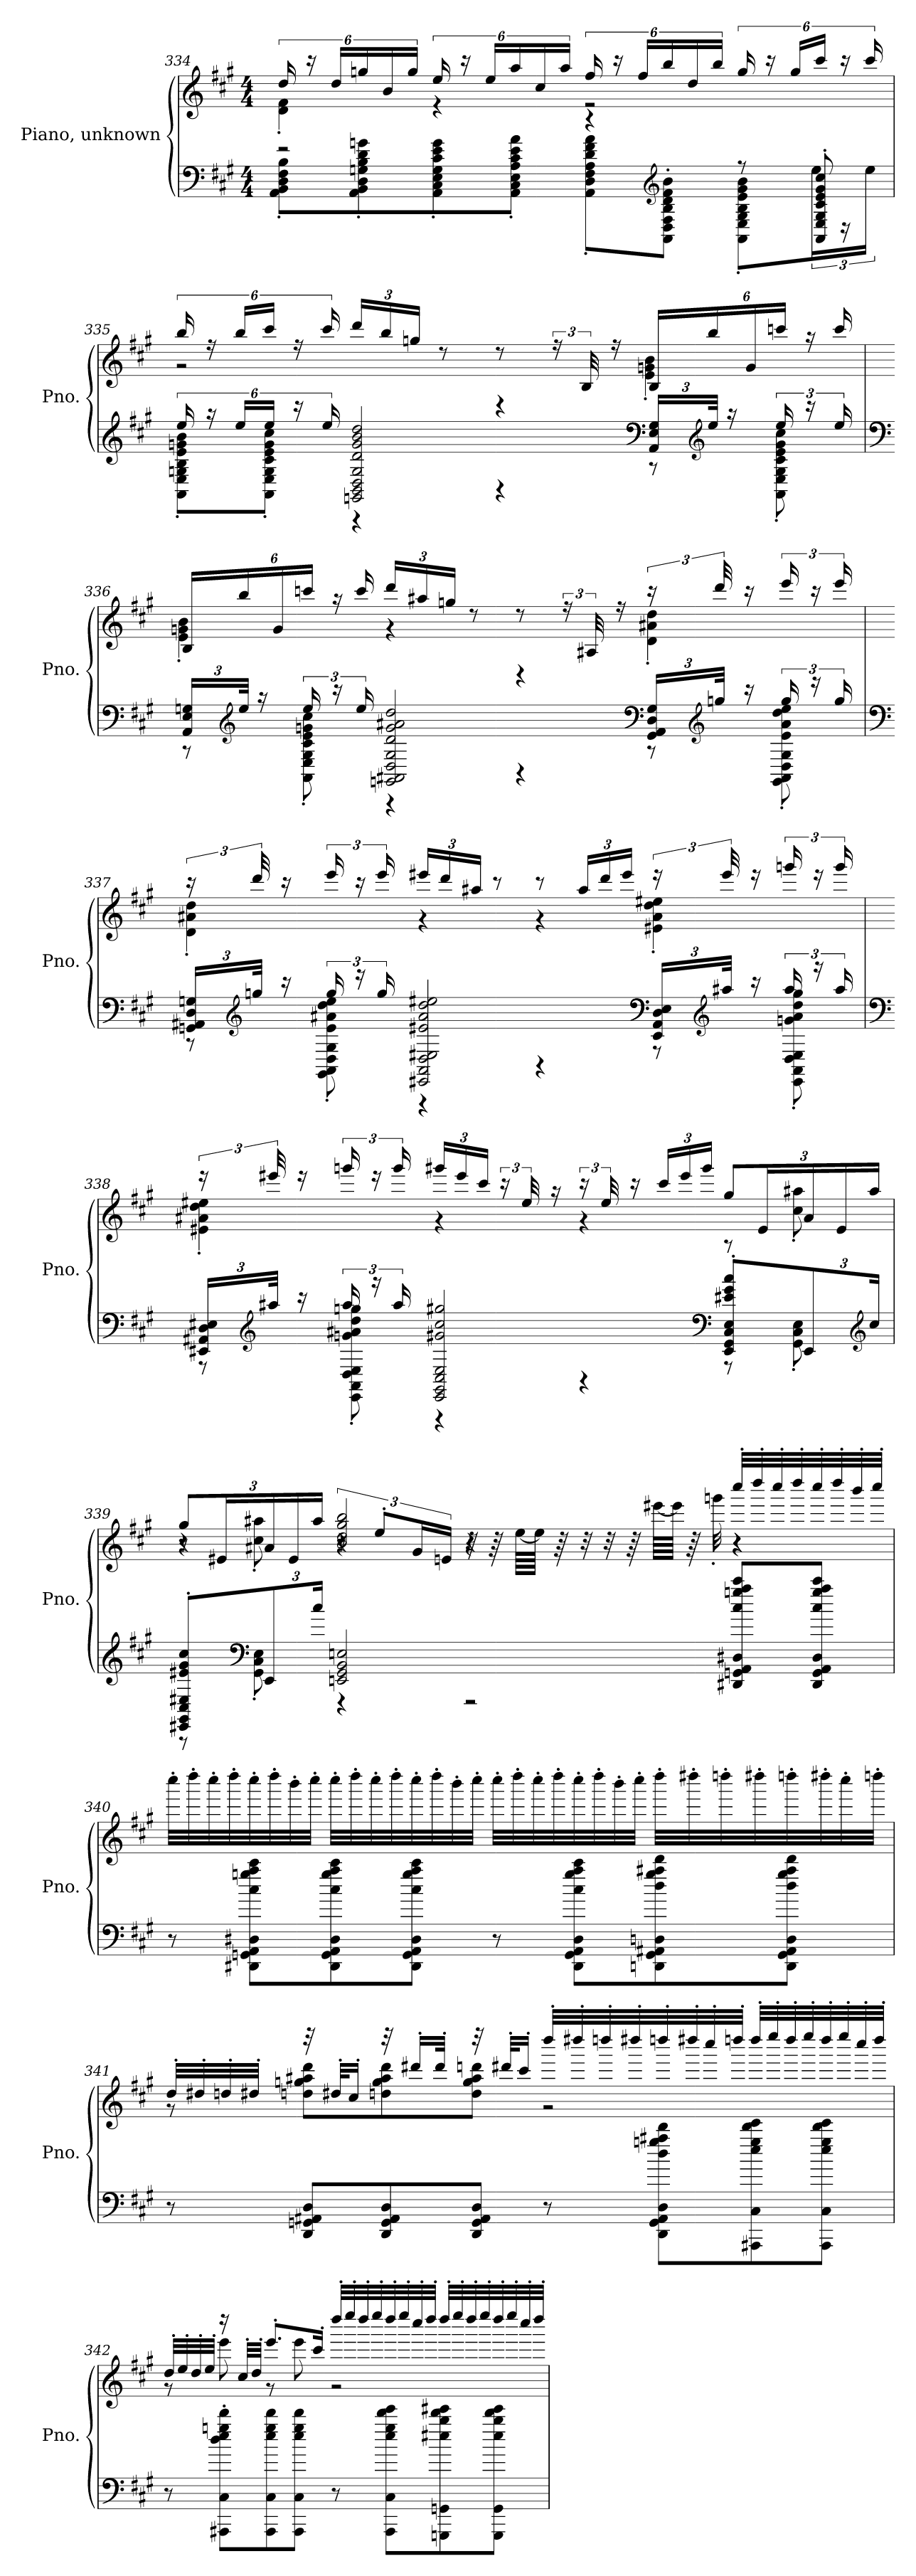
**kern	**kern
*part1	*part1
*staff2	*staff1
*I"Piano, unknown	*
*I'Pno.	*
!!LO:PB:g=z
*clefF4	*clefG2
*k[f#c#g#]	*k[f#c#g#]
*M4/4	*M4/4
=334	=334
*^	*^
2r	8AA\' 8BB\' 8D\' 8F#\' 8B\'L	24dd/	4d\' 4f#\'
.	.	24r	.
.	.	24dd/LL	.
*	*	*Xbrackettup	*
.	8AA\' 8BB\' 8D\' 8Gn\' 8B\' 8d\' 8gn\'	24ggn/	.
.	.	24b/	.
.	.	24gg/JJ	.
*	*	*brackettup	*
.	8AA\' 8C#\' 8E\' 8G\' 8c#\' 8e\' 8g\'	24ee/	4r
.	.	24r	.
.	.	24ee/LL	.
*	*	*Xbrackettup	*
.	8AA\' 8C#\' 8E\' 8A\' 8c#\' 8e\' 8a\'J	24aa/	.
.	.	24cc#/	.
.	.	24aa/JJ	.
*	*	*brackettup	*
4r	8AA\' 8D\' 8F#\' 8A\' 8d\' 8f#\' 8a\'L	24ff#/	2r
.	.	24r	.
.	.	24ff#/LL	.
*clefG2	*	*	*
*	*	*Xbrackettup	*
.	8AA\' 8D\' 8F#\' 8B\' 8d\' 8f#\' 8b\'J	24bb/	.
.	.	24dd/	.
.	.	24bb/JJ	.
*	*	*brackettup	*
8r	8AA\' 8E\' 8G\' 8B\' 8e\' 8g\' 8b\'L	24gg/	.
.	.	24r	.
.	.	24gg/LL	.
8AA/' 8E/' 8G/' 8c#/' 8e/' 8g/' 8cc#/'	24ee\Jk	24ccc#/JJ	.
.	24r	24r	.
.	24ee\	24ccc#/	.
!!LO:LB:g=z	!!
=335	=335	=335	=335
24ee/	8AA\' 8E\' 8Gn\' 8B\' 8e\' 8gn\' 8b\'L	24bb/	2r
24r	.	24r	.
24ee/LL	.	24bb/LL	.
24ee/JJ	8AA\' 8E\' 8G\' 8c#\' 8e\' 8g\' 8cc#\'J	24ccc#/JJ	.
24r	.	24r	.
24ee/	.	24ccc#/	.
*	*	*Xbrackettup	*
2GGn/ 2BB/ 2D/ 2G/ 2d/ 2g/ 2b/ 2dd/	4r	24ddd/LL	.
.	.	24bb/	.
.	.	24ggn/JJ	.
.	.	8r	.
.	4r	8r	4r
*	*	*brackettup	*
.	.	24r	.
.	.	48B/	.
.	.	16r	.
*clefF4	*	*	*
*Xbrackettup	*	*Xbrackettup	*
24AA/ 24E/ 24G/LL	8r	24B/LL	4e\' 4gn\' 4b\'
*clefG2	*	*	*
48ee/JJk	.	24bb/	.
16r	.	.	.
.	.	24g/	.
*brackettup	*	*brackettup	*
24ee/	8AA\' 8E\' 8G\' 8c#\' 8e\' 8g\' 8cc#\'	24cccn/JJ	.
24r	.	24r	.
24ee/	.	24ccc/	.
!!LO:LB:g=z	!!
=336	=336	=336	=336
*clefF4	*	*	*
*Xbrackettup	*	*Xbrackettup	*
24AA/ 24E/ 24Gn/LL	8r	24B/LL	4e\' 4gn\' 4b\'
*clefG2	*	*	*
48ee/JJk	.	24bb/	.
16r	.	.	.
.	.	24g/	.
*brackettup	*	*brackettup	*
24ee/	8AA\' 8E\' 8G\' 8c#\' 8e\' 8gn\' 8cc#\'	24cccn/JJ	.
24r	.	24r	.
24ee/	.	24ccc/	.
*	*	*Xbrackettup	*
2GGn/ 2AA#X/ 2D/ 2G/ 2d/ 2g/ 2a#X/ 2dd/	4r	24ddd/LL	4r
.	.	24aa#X/	.
.	.	24ggn/JJ	.
.	.	8r	.
.	4r	8r	4r
*	*	*brackettup	*
.	.	24r	.
.	.	48A#X/	.
.	.	16r	.
*clefF4	*	*	*
*Xbrackettup	*	*	*
24GG/ 24AA#/ 24D/ 24G/LL	8r	24r	4d\' 4a#X\' 4dd\'
*clefG2	*	*	*
48ggn/JJk	.	48ddd/	.
16r	.	16r	.
*brackettup	*	*	*
24gg/	8GG\' 8AA#\' 8D\' 8G\' 8e\' 8a#\' 8dd\' 8ee\'	24eee/	.
24r	.	24r	.
24gg/	.	24eee/	.
!!LO:LB:g=z	!!
=337	=337	=337	=337
*clefF4	*	*	*
*Xbrackettup	*	*	*
24GGn/ 24AA#X/ 24D/ 24Gn/LL	8r	24r	4d\' 4a#X\' 4dd\'
*clefG2	*	*	*
48ggn/JJk	.	48ddd/	.
16r	.	16r	.
*brackettup	*	*	*
24gg/	8GG\' 8AA#\' 8D\' 8G\' 8e\' 8a#X\' 8dd\' 8ee\'	24eee/	.
24r	.	24r	.
24gg/	.	24eee/	.
*	*	*Xbrackettup	*
2EE#X/ 2AA#/ 2D/ 2E#X/ 2e#X/ 2a#/ 2dd/ 2ee#X/	4r	24eee#X/LL	4r
.	.	24ddd/	.
.	.	24aa#X/JJ	.
.	.	8r	.
.	4r	8r	4r
.	.	24aa#/LL	.
.	.	24ddd/	.
.	.	24eee#/JJ	.
*clefF4	*	*	*
*Xbrackettup	*	*brackettup	*
24EE#/ 24AA#/ 24D/ 24E#/LL	8r	24r	4e#X\' 4a#\' 4dd\' 4ee#X\'
*clefG2	*	*	*
48aa#X/JJk	.	48eee#/	.
16r	.	16r	.
*brackettup	*	*	*
24aa#/	8EE#\' 8AA#\' 8D\' 8E#\' 8gn\' 8a#\' 8dd\' 8gg\'	24gggn/	.
24r	.	24r	.
24aa#/	.	24ggg/	.
!!LO:LB:g=z	!!
=338	=338	=338	=338
*clefF4	*	*	*
*Xbrackettup	*	*	*
24EE#X/ 24AA#X/ 24D/ 24E#X/LL	8r	24r	4e#X\' 4a#X\' 4dd\' 4ee#X\'
*clefG2	*	*	*
48aa#X/JJk	.	48eee#X/	.
16r	.	16r	.
*brackettup	*	*	*
24aa#/	8EE#\' 8AA#\' 8D\' 8E#\' 8gn\' 8a#X\' 8dd\' 8ggn\'	24gggn/	.
24r	.	24r	.
24aa#/	.	24ggg/	.
*	*	*Xbrackettup	*
2EE#/ 2GG#/ 2C#/ 2E#/ 2g#X/ 2cc#/ 2gg#X/	4r	24ggg#X/LL	4r
.	.	24eee#/	.
.	.	24ccc#/JJ	.
*	*	*brackettup	*
.	.	24r	.
.	.	48ee#/	.
.	.	16r	.
.	4r	24r	4r
.	.	48ee#/	.
.	.	16r	.
*	*	*Xbrackettup	*
.	.	24ccc#/LL	.
.	.	24eee#/	.
.	.	24ggg#/JJ	.
*clefF4	*	*	*
8EE#/' 8GG#/' 8C#/' 8E#/' 8e#X/' 8g#/' 8cc#/'L	8r	12gg#/L	8r
.	.	24e#/L	.
*Xbrackettup	*	*	*
12EE#/	8GG#\' 8C#\' 8E#\'	24a#/	8cc#\' 8aa#X\'
.	.	24e#/	.
*clefG2	*	*	*
24cc#/Jk	.	24aa#/JJ	.
!!LO:LB:g=z
=339	=339	=339	=339
*	*	*	*^
8EE#X/' 8GG#/' 8C#/' 8E#X/' 8e#X/' 8g#/' 8cc#/'L	8r	12gg#/L	8r	4r
.	.	24e#X/L	.	.
*clefF4	*	*	*	*
12EE#/	8GG#\' 8C#\' 8E#\'	24a#X/	8cc#\' 8aa#X\'	.
.	.	24e#/	.	.
24cc#/Jk	.	24aa#/JJ	.	.
*	*	*brackettup	*	*
2EEn/ 2GG#/ 2BB/ 2En/	4r	12r	4r	2b/ 2dd/ 2gg#/ 2bb/
.	.	12ee'/L	.	.
.	.	24g#/L	.	.
.	.	24en/JJ	.	.
.	2r	4r	32r	.
.	.	.	64r	.
.	.	.	[64ee\LLLL	.
.	.	.	64ee\JJJJ]	.
.	.	.	64r	.
.	.	.	32r	.
.	.	.	32r	.
.	.	.	64r	.
.	.	.	[64eee#X\LLLL	.
.	.	.	64eee#\JJJJ]	.
.	.	.	64r	.
.	.	.	32gggn'\	.
8DD#X/ 8GGn/ 8AA/ 8D#X/ 8cc#/ 8ggn/ 8aa/ 8ccc#/L	.	32cccc#'/LLL	4r	4r
.	.	32dddd'/	.	.
.	.	32cccc#'/	.	.
.	.	32dddd'/	.	.
8DD#/ 8GG/ 8AA/ 8D#/ 8cc#/ 8gg/ 8aa/ 8ccc#/J	.	32cccc#'/	.	.
.	.	32dddd'/	.	.
.	.	32bbb'/	.	.
.	.	32cccc#'/JJJ	.	.
*v	*v	*	*	*
*	*v	*v	*v
!!LO:PB:g=z
=340	=340
8r	32cccc#'\LLL
.	32dddd'\
.	32cccc#'\
.	32dddd'\
8DD#X\ 8GGn\ 8AA\ 8D#X\ 8cc#\ 8ggn\ 8aa\ 8ccc#\L	32cccc#'\
.	32dddd'\
.	32bbb'\
.	32cccc#'\JJJ
8DD#\ 8GG\ 8AA\ 8D#\ 8cc#\ 8gg\ 8aa\ 8ccc#\	32cccc#'\LLL
.	32dddd'\
.	32cccc#'\
.	32dddd'\
8DD#\ 8GG\ 8AA\ 8D#\ 8cc#\ 8gg\ 8aa\ 8ccc#\J	32cccc#'\
.	32dddd'\
.	32bbb'\
.	32cccc#'\JJJ
8r	32cccc#'\LLL
.	32dddd'\
.	32cccc#'\
.	32dddd'\
8DD#\ 8GG\ 8AA\ 8D#\ 8cc#\ 8gg\ 8aa\ 8ccc#\L	32cccc#'\
.	32dddd'\
.	32bbb'\
.	32cccc#'\JJJ
8DDn\ 8GG\ 8AA#X\ 8Dn\ 8dd\ 8gg\ 8aa#X\ 8ddd\	32dddd'\LLL
.	32dddd#X'\
.	32ddddn'\
.	32dddd#X'\
8DD\ 8GG\ 8AA#\ 8D\ 8dd\ 8gg\ 8aa#\ 8ddd\J	32ddddn'\
.	32dddd#X'\
.	32cccc#'\
.	32ddddn'\JJJ
!!LO:LB:g=z
=341	=341
*	*^
8r	32dd'/LLL	8r
.	32dd#X'/	.
.	32ddn'/	.
.	32dd#X'/JJJ	.
8DD/ 8GGn/ 8AA#X/ 8D/L	32r	8ddn\ 8ggn\ 8aa#X\ 8ddd\L
.	32dd#X'/KLL	.
.	16cc#'/JJ	.
8DD/ 8GG/ 8AA#/ 8D/	32r	8ddn\ 8gg\ 8aa#\ 8ddd\
.	16ddd#X'/LL	.
.	32ddd#'/JJk	.
8DD/ 8GG/ 8AA#/ 8D/J	32r	8dd\ 8gg\ 8aa#\ 8dddn\J
.	32ddd#X'/KLL	.
.	16ccc#'/JJ	.
8r	32dddd'/LLL	2r
.	32dddd#X'/	.
.	32ddddn'/	.
.	32dddd#X'/	.
8DD\ 8GG\ 8AA#\ 8D\ 8dd\ 8ggn\ 8aa#X\ 8ddd\L	32ddddn'/	.
.	32dddd#X'/	.
.	32cccc#'/	.
.	32ddddn'/JJJ	.
8AAA#X\ 8C#\ 8ee\ 8gg\ 8ddd\ 8eee\	32dddd'/LLL	.
.	32eeee'/	.
.	32dddd'/	.
.	32eeee'/	.
8AAA#\ 8C#\ 8ee\ 8gg\ 8ddd\ 8eee\J	32dddd'/	.
.	32eeee'/	.
.	32cccc#'/	.
.	32dddd'/JJJ	.
!!LO:LB:g=z	!!
=342	=342	=342
8r	32dd'/LLL	8r
.	32ee'/	.
.	32dd'/	.
.	32ee'/JJJ	.
8AAA#X\' 8C#\' 8dd\' 8ee\' 8ggn\' 8ddd\'L	16r	8eee\
.	32cc#'/LLL	.
.	32dd'/JJJ	.
8AAA#\ 8C#\ 8ee\ 8gg\ 8ddd\	8.eee'/L	8r
8AAA#\ 8C#\ 8ee\ 8gg\ 8ddd\J	.	8eee\
.	16ccc#'/Jk	.
8r	32dddd'/LLL	2r
.	32eeee'/	.
.	32dddd'/	.
.	32eeee'/	.
8AAA#\ 8C#\ 8ee\ 8gg\ 8ddd\ 8eee\L	32dddd'/	.
.	32eeee'/	.
.	32cccc#'/	.
.	32dddd'/JJJ	.
8GGGn\ 8GGn\ 8ee#X\ 8bb\ 8ddd\ 8eee#X\	32dddd'/LLL	.
.	32eeee'/	.
.	32dddd'/	.
.	32eeee'/	.
8GGG\ 8GG\ 8ee#\ 8bb\ 8ddd\ 8eee#\J	32dddd'/	.
.	32eeee'/	.
.	32cccc#'/	.
.	32dddd'/JJJ	.
*	*v	*v
=	=
*-	*-
